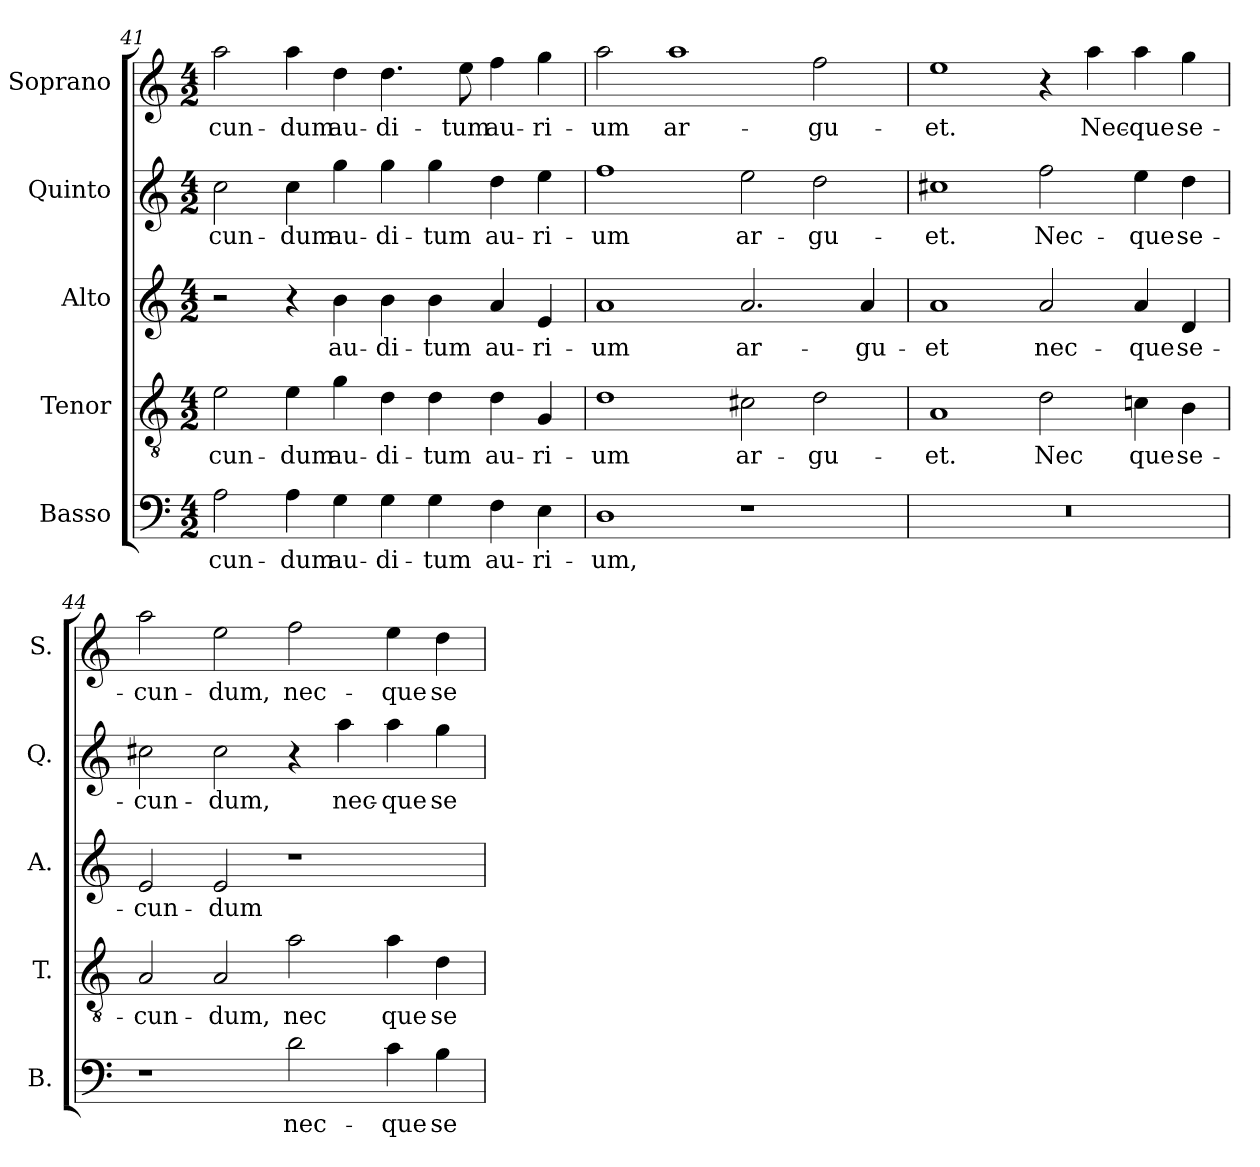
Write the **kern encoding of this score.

**kern	**text	**kern	**text	**kern	**text	**kern	**text	**kern	**text
*part5	*part5	*part4	*part4	*part3	*part3	*part2	*part2	*part1	*part1
*staff5	*staff5	*staff4	*staff4	*staff3	*staff3	*staff2	*staff2	*staff1	*staff1
*I"Basso	*	*I"Tenor	*	*I"Alto	*	*I"Quinto	*	*I"Soprano	*
*I'B.	*	*I'T.	*	*I'A.	*	*I'Q.	*	*I'S.	*
!!LO:LB:g=z
*clefF4	*	*clefGv2	*	*clefG2	*	*clefG2	*	*clefG2	*
*	*	*ITrd7c12	*	*	*	*	*	*	*
*k[]	*	*k[]	*	*k[]	*	*k[]	*	*k[]	*
*C:	*	*C:	*	*C:	*	*C:	*	*C:	*
*M4/2	*	*M4/2	*	*M4/2	*	*M4/2	*	*M4/2	*
=41	=41	=41	=41	=41	=41	=41	=41	=41	=41
!	!LO:LY:b:color=#000000	!	!	!	!	!	!	!	!
!	!	!	!LO:LY:b:color=#000000	!	!	!	!	!	!
!	!	!	!	!	!	!	!LO:LY:b:color=#000000	!	!
!	!	!	!	!	!	!	!	!	!LO:LY:b:color=#000000
2Ai\	-cun-	2Ei\	-cun-	2r	.	2cci\	-cun-	2aai\	-cun-
!	!LO:LY:b:color=#000000	!	!	!	!	!	!	!	!
!	!	!	!LO:LY:b:color=#000000	!	!	!	!	!	!
!	!	!	!	!	!	!	!LO:LY:b:color=#000000	!	!
!	!	!	!	!	!	!	!	!	!LO:LY:b:color=#000000
4Ai\	-dum	4Ei\	-dum	4r	.	4cci\	-dum	4aai\	-dum
!	!LO:LY:b:color=#000000	!	!	!	!	!	!	!	!
!	!	!	!LO:LY:b:color=#000000	!	!	!	!	!	!
!	!	!	!	!	!LO:LY:b:color=#000000	!	!	!	!
!	!	!	!	!	!	!	!LO:LY:b:color=#000000	!	!
!	!	!	!	!	!	!	!	!	!LO:LY:b:color=#000000
4Gi\	au-	4Gi\	au-	4bi\	au-	4ggi\	au-	4ddi\	au-
!	!LO:LY:b:color=#000000	!	!	!	!	!	!	!	!
!	!	!	!LO:LY:b:color=#000000	!	!	!	!	!	!
!	!	!	!	!	!LO:LY:b:color=#000000	!	!	!	!
!	!	!	!	!	!	!	!LO:LY:b:color=#000000	!	!
!	!	!	!	!	!	!	!	!	!LO:LY:b:color=#000000
4Gi\	-di-	4Di\	-di-	4bi\	-di-	4ggi\	-di-	4.ddi\	-di-
!	!LO:LY:b:color=#000000	!	!	!	!	!	!	!	!
!	!	!	!LO:LY:b:color=#000000	!	!	!	!	!	!
!	!	!	!	!	!LO:LY:b:color=#000000	!	!	!	!
!	!	!	!	!	!	!	!LO:LY:b:color=#000000	!	!
4Gi\	-tum	4Di\	-tum	4bi\	-tum	4ggi\	-tum	.	.
!	!	!	!	!	!	!	!	!	!LO:LY:b:color=#000000
.	.	.	.	.	.	.	.	8eei\	-tum
!	!LO:LY:b:color=#000000	!	!	!	!	!	!	!	!
!	!	!	!LO:LY:b:color=#000000	!	!	!	!	!	!
!	!	!	!	!	!LO:LY:b:color=#000000	!	!	!	!
!	!	!	!	!	!	!	!LO:LY:b:color=#000000	!	!
!	!	!	!	!	!	!	!	!	!LO:LY:b:color=#000000
4Fi\	au-	4Di\	au-	4ai/	au-	4ddi\	au-	4ffi\	au-
!	!LO:LY:b:color=#000000	!	!	!	!	!	!	!	!
!	!	!	!LO:LY:b:color=#000000	!	!	!	!	!	!
!	!	!	!	!	!LO:LY:b:color=#000000	!	!	!	!
!	!	!	!	!	!	!	!LO:LY:b:color=#000000	!	!
!	!	!	!	!	!	!	!	!	!LO:LY:b:color=#000000
4Ei\	-ri-	4GGi/	-ri-	4ei/	-ri-	4eei\	-ri-	4ggi\	-ri-
=42	=42	=42	=42	=42	=42	=42	=42	=42	=42
!	!LO:LY:b:color=#000000	!	!	!	!	!	!	!	!
!	!	!	!LO:LY:b:color=#000000	!	!	!	!	!	!
!	!	!	!	!	!LO:LY:b:color=#000000	!	!	!	!
!	!	!	!	!	!	!	!LO:LY:b:color=#000000	!	!
!	!	!	!	!	!	!	!	!	!LO:LY:b:color=#000000
1Di	-um,	1Di	-um	1ai	-um	1ffi	-um	2aai\	-um
!	!	!	!	!	!	!	!	!	!LO:LY:b:color=#000000
.	.	.	.	.	.	.	.	1aai	ar-
!	!	!	!LO:LY:b:color=#000000	!	!	!	!	!	!
!	!	!	!	!	!LO:LY:b:color=#000000	!	!	!	!
!	!	!	!	!	!	!	!LO:LY:b:color=#000000	!	!
1r	.	2C#Xi\	ar-	2.ai/	ar-	2eei\	ar-	.	.
!	!	!	!LO:LY:b:color=#000000	!	!	!	!	!	!
!	!	!	!	!	!	!	!LO:LY:b:color=#000000	!	!
!	!	!	!	!	!	!	!	!	!LO:LY:b:color=#000000
.	.	2Di\	-gu-	.	.	2ddi\	-gu-	2ffi\	-gu-
!	!	!	!	!	!LO:LY:b:color=#000000	!	!	!	!
.	.	.	.	4ai/	-gu-	.	.	.	.
=43	=43	=43	=43	=43	=43	=43	=43	=43	=43
!LO:N:vis=1	!	!	!	!	!	!	!	!	!
!	!	!	!LO:LY:b:color=#000000	!	!	!	!	!	!
!	!	!	!	!	!LO:LY:b:color=#000000	!	!	!	!
!	!	!	!	!	!	!	!LO:LY:b:color=#000000	!	!
!	!	!	!	!	!	!	!	!	!LO:LY:b:color=#000000
0r	.	1AAi	-et.	1ai	-et	1cc#Xi	-et.	1eei	-et.
!	!	!	!LO:LY:b:color=#000000	!	!	!	!	!	!
!	!	!	!	!	!LO:LY:b:color=#000000	!	!	!	!
!	!	!	!	!	!	!	!LO:LY:b:color=#000000	!	!
.	.	2Di\	Nec	2ai/	nec-	2ffi\	Nec-	4r	.
!	!	!	!	!	!	!	!	!	!LO:LY:b:color=#000000
.	.	.	.	.	.	.	.	4aai\	Nec-
!	!	!	!LO:LY:b:color=#000000	!	!	!	!	!	!
!	!	!	!	!	!LO:LY:b:color=#000000	!	!	!	!
!	!	!	!	!	!	!	!LO:LY:b:color=#000000	!	!
!	!	!	!	!	!	!	!	!	!LO:LY:b:color=#000000
.	.	4Cni\	que	4ai/	-que	4eei\	-que	4aai\	-que
!	!	!	!LO:LY:b:color=#000000	!	!	!	!	!	!
!	!	!	!	!	!LO:LY:b:color=#000000	!	!	!	!
!	!	!	!	!	!	!	!LO:LY:b:color=#000000	!	!
!	!	!	!	!	!	!	!	!	!LO:LY:b:color=#000000
.	.	4BBi\	se-	4di/	se-	4ddi\	se-	4ggi\	se-
=44	=44	=44	=44	=44	=44	=44	=44	=44	=44
!	!	!	!LO:LY:b:color=#000000	!	!	!	!	!	!
!	!	!	!	!	!LO:LY:b:color=#000000	!	!	!	!
!	!	!	!	!	!	!	!LO:LY:b:color=#000000	!	!
!	!	!	!	!	!	!	!	!	!LO:LY:b:color=#000000
1r	.	2AAi/	-cun-	2ei/	-cun-	2cc#Xi\	-cun-	2aai\	-cun-
!	!	!	!LO:LY:b:color=#000000	!	!	!	!	!	!
!	!	!	!	!	!LO:LY:b:color=#000000	!	!	!	!
!	!	!	!	!	!	!	!LO:LY:b:color=#000000	!	!
!	!	!	!	!	!	!	!	!	!LO:LY:b:color=#000000
.	.	2AAi/	-dum,	2ei/	-dum	2cc#i\	-dum,	2eei\	-dum,
!	!LO:LY:b:color=#000000	!	!	!	!	!	!	!	!
!	!	!	!LO:LY:b:color=#000000	!	!	!	!	!	!
!	!	!	!	!	!	!	!	!	!LO:LY:b:color=#000000
2di\	nec-	2Ai\	nec	1r	.	4r	.	2ffi\	nec-
!	!	!	!	!	!	!	!LO:LY:b:color=#000000	!	!
.	.	.	.	.	.	4aai\	nec-	.	.
!	!LO:LY:b:color=#000000	!	!	!	!	!	!	!	!
!	!	!	!LO:LY:b:color=#000000	!	!	!	!	!	!
!	!	!	!	!	!	!	!LO:LY:b:color=#000000	!	!
!	!	!	!	!	!	!	!	!	!LO:LY:b:color=#000000
4ci\	-que	4Ai\	que	.	.	4aai\	-que	4eei\	-que
!	!LO:LY:b:color=#000000	!	!	!	!	!	!	!	!
!	!	!	!LO:LY:b:color=#000000	!	!	!	!	!	!
!	!	!	!	!	!	!	!LO:LY:b:color=#000000	!	!
!	!	!	!	!	!	!	!	!	!LO:LY:b:color=#000000
4Bi\	se-	4Di\	se-	.	.	4ggi\	se-	4ddi\	se-
=	=	=	=	=	=	=	=	=	=
*-	*-	*-	*-	*-	*-	*-	*-	*-	*-
